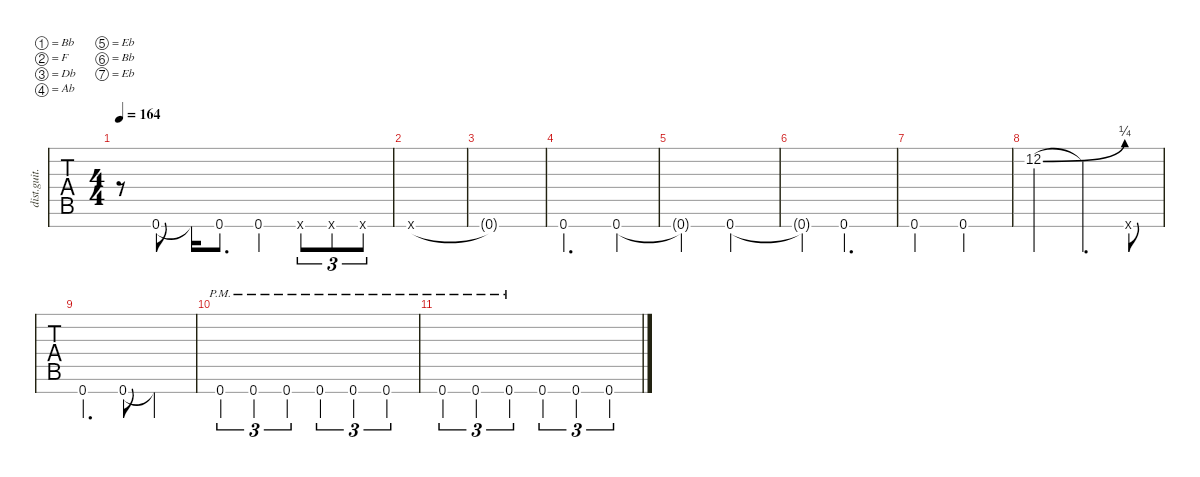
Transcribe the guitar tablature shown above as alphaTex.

\defaultSystemsLayout 4
\hideDynamics
\bracketExtendMode nobrackets
\track ("Rhy -1 Oct" "dist.guit.") {instrument distortionguitar}
\staff {tabs}
\tuning (Bb2 F2 Db2 Ab1 Eb1 Bb0 Eb0)
\ts (4 4)
\tempo 164
\clef g2
\ks c
r.8{dy mf} 0.7{acc #}.8 0.7{t acc #}.16 0.7{acc #}.8{d} 0.7{acc #}.4 0.7{x acc #}.8{tu (3 2)} 0.7{x acc #}.8{tu (3 2)} 0.7{x acc #}.8{tu (3 2)} |
0.7{x acc #}.1 |
0.7{x t acc #}.1 |
0.7{acc #}.2{d} 0.7{acc #}.4 |
0.7{t acc #}.2 0.7{acc #}.2 |
0.7{t acc #}.4 0.7{acc #}.2{d} |
0.7{acc #}.2 0.7{acc #}.2 |
12.2{be (bend 0 0 14.399999999999999 1)}.2 12.2{t}.4{d} 0.7{x acc #}.8 |
0.7{acc #}.4{d} 0.7{acc #}.8 0.7{t acc #}.2 |
0.7{pm acc #}.4{tu (3 2)} 0.7{pm acc #}.4{tu (3 2)} 0.7{pm acc #}.4{tu (3 2)} 0.7{pm acc #}.4{tu (3 2)} 0.7{pm acc #}.4{tu (3 2)} 0.7{pm acc #}.4{tu (3 2)} |
0.7{pm acc #}.4{tu (3 2)} 0.7{pm acc #}.4{tu (3 2)} 0.7{pm acc #}.4{tu (3 2)} 0.7{acc #}.4{tu (3 2)} 0.7{acc #}.4{tu (3 2)} 0.7{acc #}.4{tu (3 2)}
